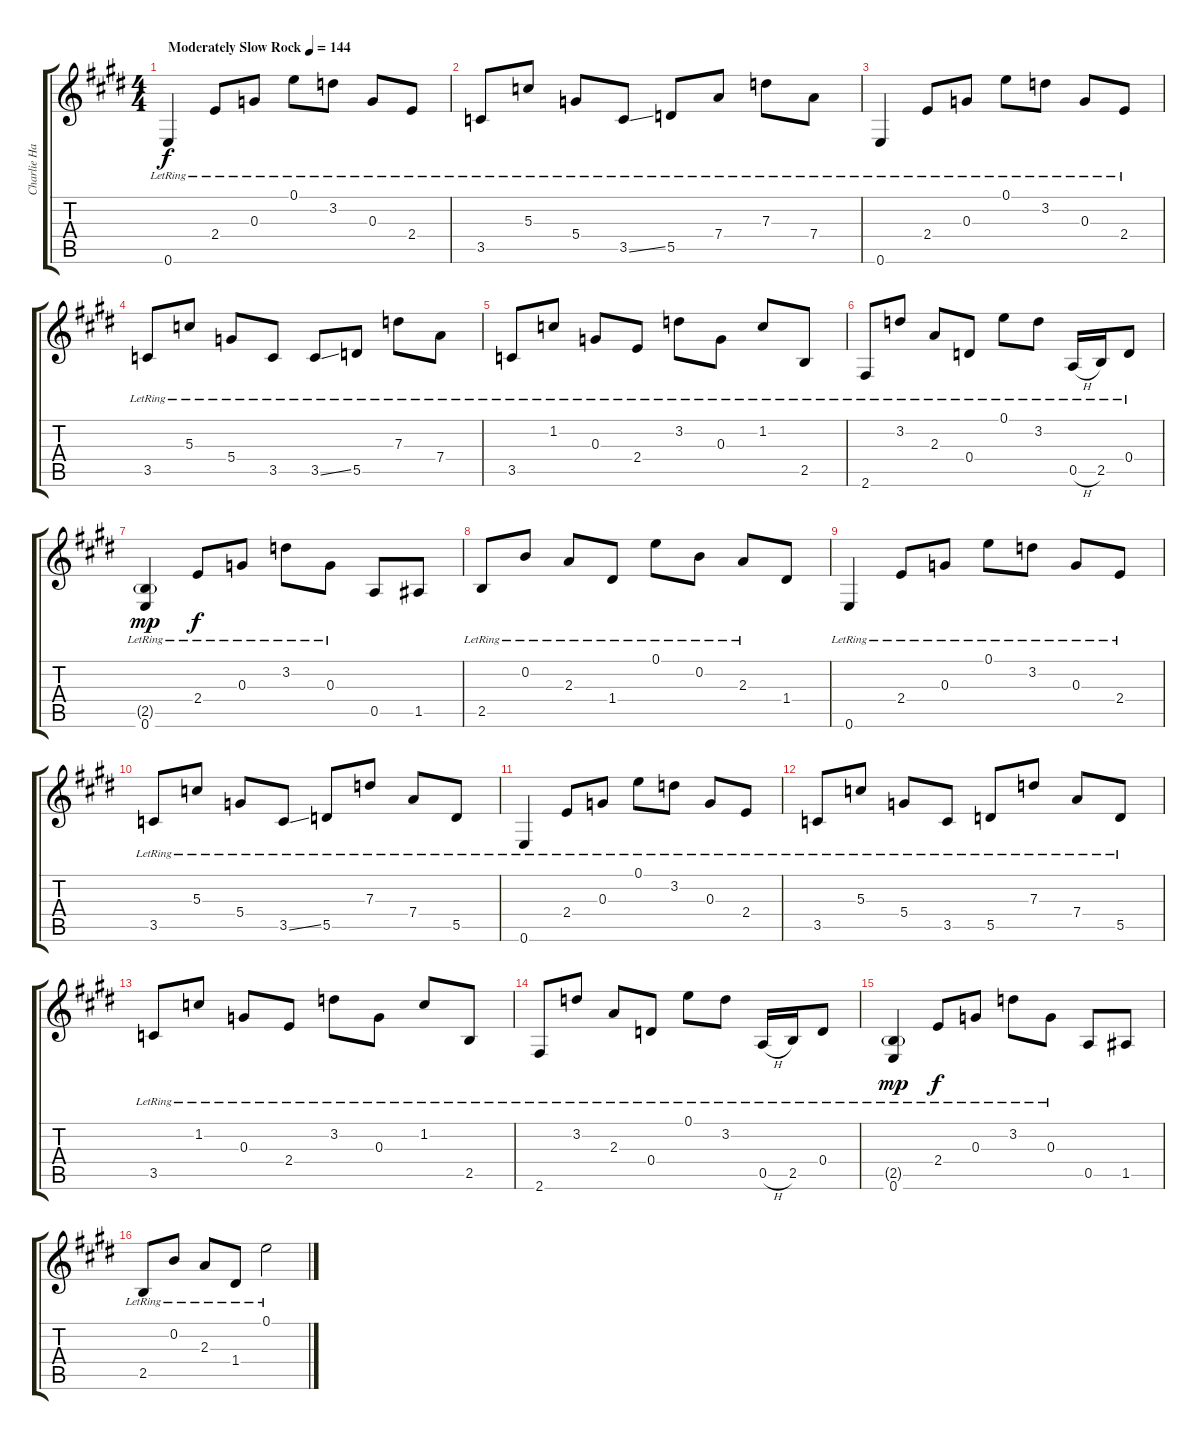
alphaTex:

\track ("Charlie Hargrett Guitar II" "Charlie Ha") {instrument electricguitarclean}
\staff {score tabs}
\tuning (E4 B3 G3 D3 A2 E2) {hide}
\ts (4 4)
\tempo (144 "Moderately Slow Rock")
\clef g2
\ks c#minor
0.6{lr}.4{dy f instrument electricguitarclean} 2.4{lr}.8 0.3{lr}.8 0.1{lr}.8 3.2{lr}.8 0.3{lr}.8 2.4{lr}.8 |
3.5{lr}.8 5.3{lr}.8 5.4{lr}.8 3.5{ss lr}.8 5.5{lr}.8 7.4{lr}.8 7.3{lr}.8 7.4{lr}.8 |
0.6{lr}.4 2.4{lr}.8 0.3{lr}.8 0.1{lr}.8 3.2{lr}.8 0.3{lr}.8 2.4{lr}.8 |
3.5{lr}.8 5.3{lr}.8 5.4{lr}.8 3.5{lr}.8 3.5{ss lr}.8 5.5{lr}.8 7.3{lr}.8 7.4{lr}.8 |
3.5{lr}.8 1.2{lr}.8 0.3{lr}.8 2.4{lr}.8 3.2{lr}.8 0.3{lr}.8 1.2{lr}.8 2.5{lr}.8 |
2.6{lr}.8 3.2{lr}.8 2.3{lr}.8 0.4{lr}.8 0.1{lr}.8 3.2{lr}.8 0.5{h lr}.16 2.5{lr}.16 0.4{lr}.8 |
(2.5{g} 0.6{lr}).4{dy mp} 2.4{lr}.8{dy f} 0.3{lr}.8 3.2{lr}.8 0.3{lr}.8 0.5.8 1.5.8 |
2.5{lr}.8 0.2{lr}.8 2.3{lr}.8 1.4{lr}.8 0.1{lr}.8 0.2{lr}.8 2.3{lr}.8 1.4.8 |
0.6{lr}.4 2.4{lr}.8 0.3{lr}.8 0.1{lr}.8 3.2{lr}.8 0.3{lr}.8 2.4{lr}.8 |
3.5{lr}.8 5.3{lr}.8 5.4{lr}.8 3.5{ss lr}.8 5.5{lr}.8 7.3{lr}.8 7.4{lr}.8 5.5{lr}.8 |
0.6{lr}.4 2.4{lr}.8 0.3{lr}.8 0.1{lr}.8 3.2{lr}.8 0.3{lr}.8 2.4{lr}.8 |
3.5{lr}.8 5.3{lr}.8 5.4{lr}.8 3.5{lr}.8 5.5{lr}.8 7.3{lr}.8 7.4{lr}.8 5.5{lr}.8 |
3.5{lr}.8 1.2{lr}.8 0.3{lr}.8 2.4{lr}.8 3.2{lr}.8 0.3{lr}.8 1.2{lr}.8 2.5{lr}.8 |
2.6{lr}.8 3.2{lr}.8 2.3{lr}.8 0.4{lr}.8 0.1{lr}.8 3.2{lr}.8 0.5{h lr}.16 2.5{lr}.16 0.4{lr}.8 |
(2.5{g} 0.6{lr}).4{dy mp} 2.4{lr}.8{dy f} 0.3{lr}.8 3.2{lr}.8 0.3{lr}.8 0.5.8 1.5.8 |
2.5{lr}.8 0.2{lr}.8 2.3{lr}.8 1.4{lr}.8 0.1{lr}.2
